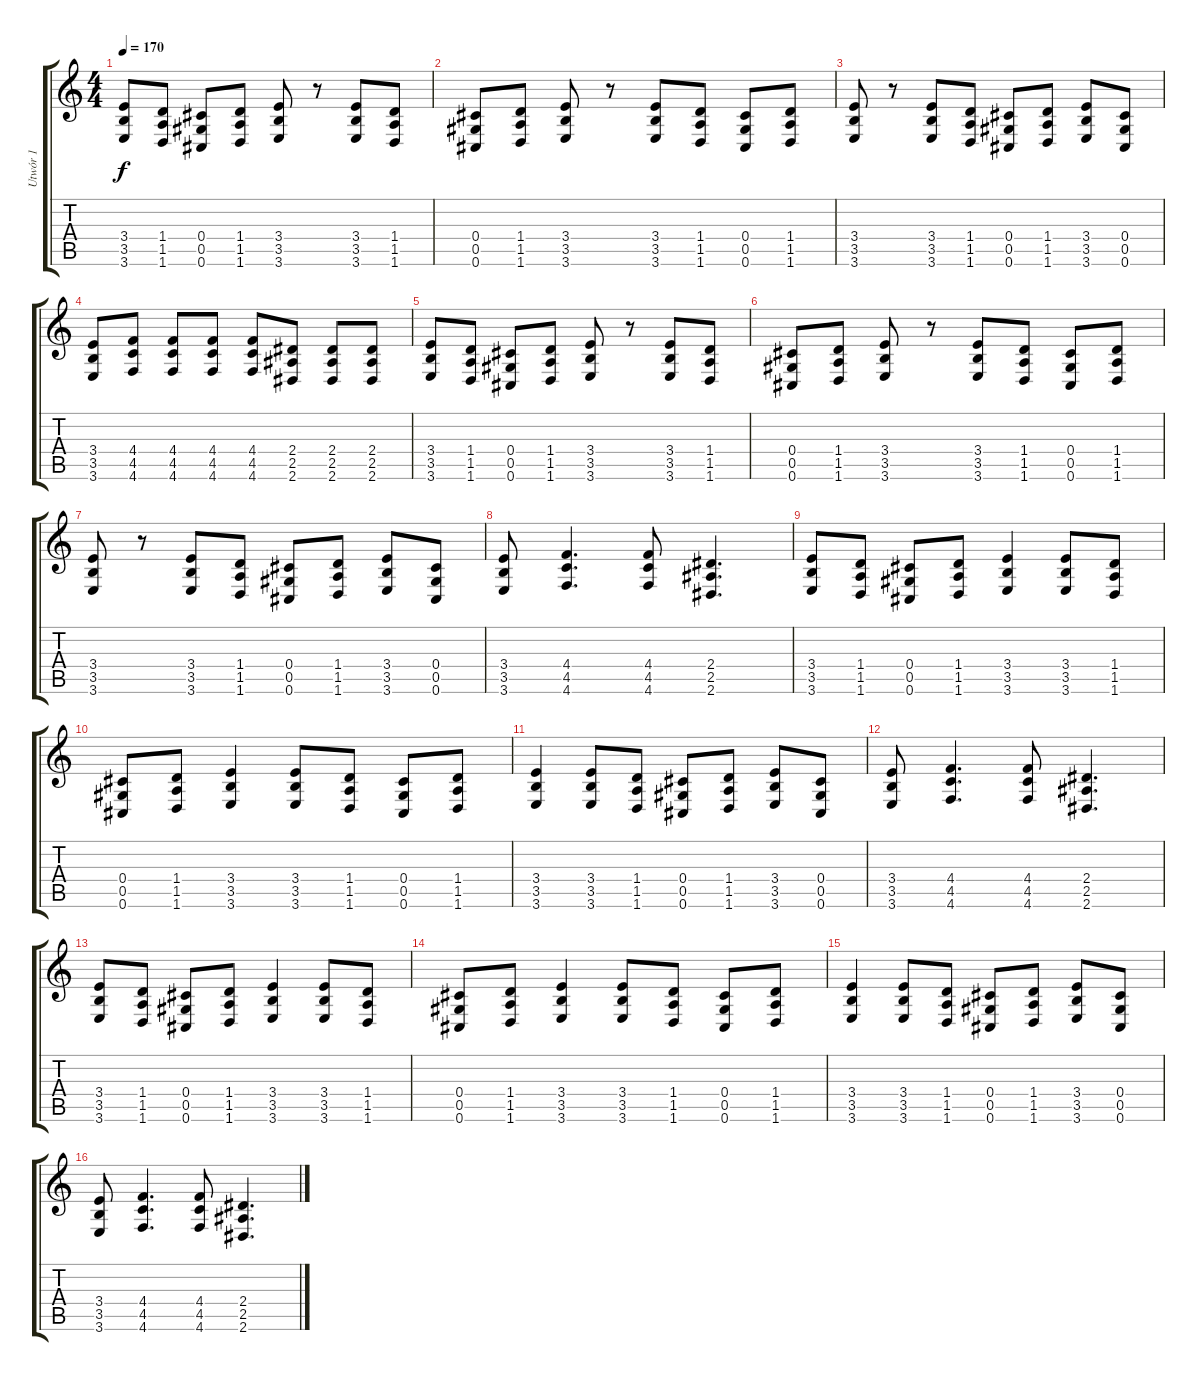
\track ("Utwór 1" "Utwór 1") {instrument overdrivenguitar}
\staff {score tabs}
\tuning (Eb4 Bb3 Gb3 Db3 Ab2 Db2) {hide}
\ts (4 4)
\tempo 170
\clef g2
\ks c
(3.4 3.5 3.6).8{dy f} (1.4 1.5 1.6).8 (0.4 0.5 0.6).8 (1.4 1.5 1.6).8 (3.4 3.5 3.6).8 r.8 (3.4 3.5 3.6).8 (1.4 1.5 1.6).8 |
(0.4 0.5 0.6).8 (1.4 1.5 1.6).8 (3.4 3.5 3.6).8 r.8 (3.4 3.5 3.6).8 (1.4 1.5 1.6).8 (0.4 0.5 0.6).8 (1.4 1.5 1.6).8 |
(3.4 3.5 3.6).8 r.8 (3.4 3.5 3.6).8 (1.4 1.5 1.6).8 (0.4 0.5 0.6).8 (1.4 1.5 1.6).8 (3.4 3.5 3.6).8 (0.4 0.5 0.6).8 |
(3.4 3.5 3.6).8 (4.4 4.5 4.6).8 (4.4 4.5 4.6).8 (4.4 4.5 4.6).8 (4.4 4.5 4.6).8 (2.4 2.5 2.6).8 (2.4 2.5 2.6).8 (2.4 2.5 2.6).8 |
(3.4 3.5 3.6).8 (1.4 1.5 1.6).8 (0.4 0.5 0.6).8 (1.4 1.5 1.6).8 (3.4 3.5 3.6).8 r.8 (3.4 3.5 3.6).8 (1.4 1.5 1.6).8 |
(0.4 0.5 0.6).8 (1.4 1.5 1.6).8 (3.4 3.5 3.6).8 r.8 (3.4 3.5 3.6).8 (1.4 1.5 1.6).8 (0.4 0.5 0.6).8 (1.4 1.5 1.6).8 |
(3.4 3.5 3.6).8 r.8 (3.4 3.5 3.6).8 (1.4 1.5 1.6).8 (0.4 0.5 0.6).8 (1.4 1.5 1.6).8 (3.4 3.5 3.6).8 (0.4 0.5 0.6).8 |
(3.4 3.5 3.6).8 (4.4 4.5 4.6).4{d} (4.4 4.5 4.6).8 (2.4 2.5 2.6).4{d} |
(3.4 3.5 3.6).8 (1.4 1.5 1.6).8 (0.4 0.5 0.6).8 (1.4 1.5 1.6).8 (3.4 3.5 3.6).4 (3.4 3.5 3.6).8 (1.4 1.5 1.6).8 |
(0.4 0.5 0.6).8 (1.4 1.5 1.6).8 (3.4 3.5 3.6).4 (3.4 3.5 3.6).8 (1.4 1.5 1.6).8 (0.4 0.5 0.6).8 (1.4 1.5 1.6).8 |
(3.4 3.5 3.6).4 (3.4 3.5 3.6).8 (1.4 1.5 1.6).8 (0.4 0.5 0.6).8 (1.4 1.5 1.6).8 (3.4 3.5 3.6).8 (0.4 0.5 0.6).8 |
(3.4 3.5 3.6).8 (4.4 4.5 4.6).4{d} (4.4 4.5 4.6).8 (2.4 2.5 2.6).4{d} |
(3.4 3.5 3.6).8 (1.4 1.5 1.6).8 (0.4 0.5 0.6).8 (1.4 1.5 1.6).8 (3.4 3.5 3.6).4 (3.4 3.5 3.6).8 (1.4 1.5 1.6).8 |
(0.4 0.5 0.6).8 (1.4 1.5 1.6).8 (3.4 3.5 3.6).4 (3.4 3.5 3.6).8 (1.4 1.5 1.6).8 (0.4 0.5 0.6).8 (1.4 1.5 1.6).8 |
(3.4 3.5 3.6).4 (3.4 3.5 3.6).8 (1.4 1.5 1.6).8 (0.4 0.5 0.6).8 (1.4 1.5 1.6).8 (3.4 3.5 3.6).8 (0.4 0.5 0.6).8 |
(3.4 3.5 3.6).8 (4.4 4.5 4.6).4{d} (4.4 4.5 4.6).8 (2.4 2.5 2.6).4{d}
